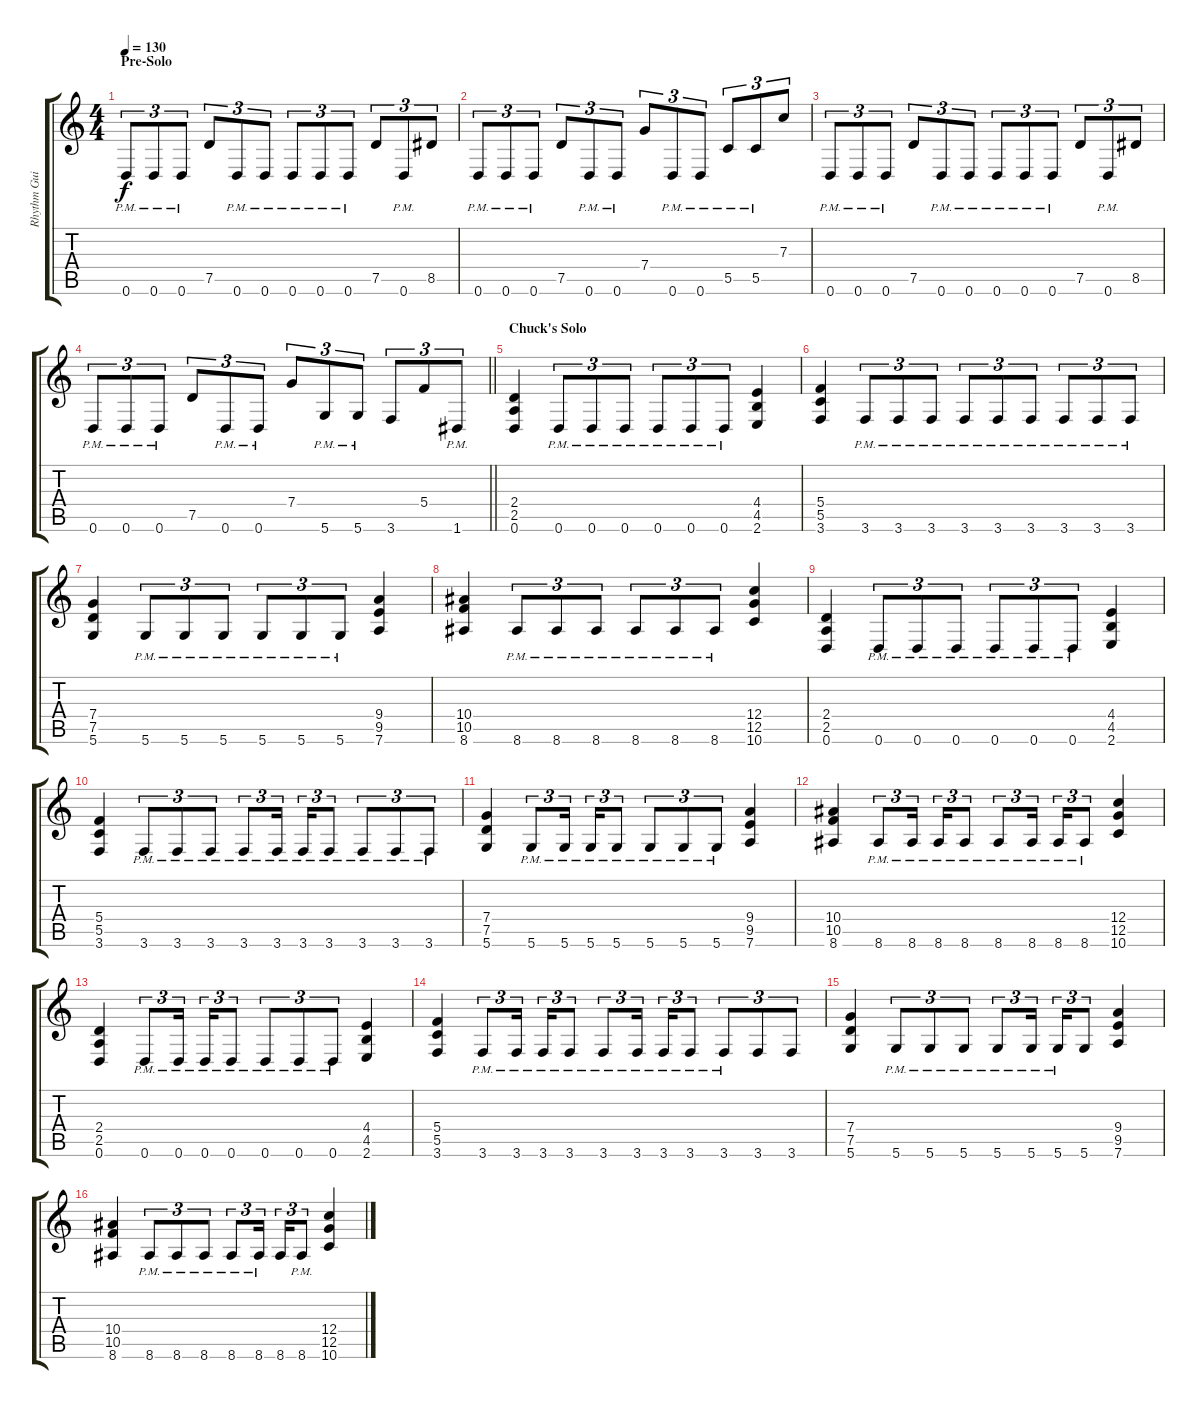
\track ("Rhythm Guitar 2 (Andy LaRocque)" "Rhythm Gui") {instrument distortionguitar}
\staff {score tabs}
\tuning (D4 A3 F3 C3 G2 D2) {hide}
\ts (4 4)
\section ("" "Pre-Solo")
\tempo 130
\clef g2
\ks c
0.6{pm}.8{tu (3 2) dy f} 0.6{pm}.8{tu (3 2)} 0.6{pm}.8{tu (3 2)} 7.5.8{tu (3 2)} 0.6{pm}.8{tu (3 2)} 0.6{pm}.8{tu (3 2)} 0.6{pm}.8{tu (3 2)} 0.6{pm}.8{tu (3 2)} 0.6{pm}.8{tu (3 2)} 7.5.8{tu (3 2)} 0.6{pm}.8{tu (3 2)} 8.5.8{tu (3 2)} |
0.6{pm}.8{tu (3 2)} 0.6{pm}.8{tu (3 2)} 0.6{pm}.8{tu (3 2)} 7.5.8{tu (3 2)} 0.6{pm}.8{tu (3 2)} 0.6{pm}.8{tu (3 2)} 7.4.8{tu (3 2)} 0.6{pm}.8{tu (3 2)} 0.6{pm}.8{tu (3 2)} 5.5{pm}.8{tu (3 2)} 5.5{pm}.8{tu (3 2)} 7.3.8{tu (3 2)} |
0.6{pm}.8{tu (3 2)} 0.6{pm}.8{tu (3 2)} 0.6{pm}.8{tu (3 2)} 7.5.8{tu (3 2)} 0.6{pm}.8{tu (3 2)} 0.6{pm}.8{tu (3 2)} 0.6{pm}.8{tu (3 2)} 0.6{pm}.8{tu (3 2)} 0.6{pm}.8{tu (3 2)} 7.5.8{tu (3 2)} 0.6{pm}.8{tu (3 2)} 8.5.8{tu (3 2)} |
\barLineRight lightlight
0.6{pm}.8{tu (3 2)} 0.6{pm}.8{tu (3 2)} 0.6{pm}.8{tu (3 2)} 7.5.8{tu (3 2)} 0.6{pm}.8{tu (3 2)} 0.6{pm}.8{tu (3 2)} 7.4.8{tu (3 2)} 5.6{pm}.8{tu (3 2)} 5.6{pm}.8{tu (3 2)} 3.6.8{tu (3 2)} 5.4.8{tu (3 2)} 1.6{pm}.8{tu (3 2)} |
\section ("" "Chuck's Solo")
(2.4 2.5 0.6).4 0.6{pm}.8{tu (3 2)} 0.6{pm}.8{tu (3 2)} 0.6{pm}.8{tu (3 2)} 0.6{pm}.8{tu (3 2)} 0.6{pm}.8{tu (3 2)} 0.6{pm}.8{tu (3 2)} (4.4 4.5 2.6).4 |
(5.4 5.5 3.6).4 3.6{pm}.8{tu (3 2)} 3.6{pm}.8{tu (3 2)} 3.6{pm}.8{tu (3 2)} 3.6{pm}.8{tu (3 2)} 3.6{pm}.8{tu (3 2)} 3.6{pm}.8{tu (3 2)} 3.6{pm}.8{tu (3 2)} 3.6{pm}.8{tu (3 2)} 3.6{pm}.8{tu (3 2)} |
(7.4 7.5 5.6).4 5.6{pm}.8{tu (3 2)} 5.6{pm}.8{tu (3 2)} 5.6{pm}.8{tu (3 2)} 5.6{pm}.8{tu (3 2)} 5.6{pm}.8{tu (3 2)} 5.6{pm}.8{tu (3 2)} (9.4 9.5 7.6).4 |
(10.4 10.5 8.6).4 8.6{pm}.8{tu (3 2)} 8.6{pm}.8{tu (3 2)} 8.6{pm}.8{tu (3 2)} 8.6{pm}.8{tu (3 2)} 8.6{pm}.8{tu (3 2)} 8.6{pm}.8{tu (3 2)} (12.4 12.5 10.6).4 |
(2.4 2.5 0.6).4 0.6{pm}.8{tu (3 2)} 0.6{pm}.8{tu (3 2)} 0.6{pm}.8{tu (3 2)} 0.6{pm}.8{tu (3 2)} 0.6{pm}.8{tu (3 2)} 0.6{pm}.8{tu (3 2)} (4.4 4.5 2.6).4 |
(5.4 5.5 3.6).4 3.6{pm}.8{tu (3 2)} 3.6{pm}.8{tu (3 2)} 3.6{pm}.8{tu (3 2)} 3.6{pm}.8{tu (3 2)} 3.6{pm}.16{tu (3 2) beam splitsecondary} 3.6{pm}.16{tu (3 2)} 3.6{pm}.8{tu (3 2)} 3.6{pm}.8{tu (3 2)} 3.6{pm}.8{tu (3 2)} 3.6{pm}.8{tu (3 2)} |
(7.4 7.5 5.6).4 5.6{pm}.8{tu (3 2)} 5.6{pm}.16{tu (3 2) beam splitsecondary} 5.6{pm}.16{tu (3 2)} 5.6{pm}.8{tu (3 2)} 5.6{pm}.8{tu (3 2)} 5.6{pm}.8{tu (3 2)} 5.6{pm}.8{tu (3 2)} (9.4 9.5 7.6).4 |
(10.4 10.5 8.6).4 8.6{pm}.8{tu (3 2)} 8.6{pm}.16{tu (3 2) beam splitsecondary} 8.6{pm}.16{tu (3 2)} 8.6{pm}.8{tu (3 2)} 8.6{pm}.8{tu (3 2)} 8.6{pm}.16{tu (3 2) beam splitsecondary} 8.6{pm}.16{tu (3 2)} 8.6{pm}.8{tu (3 2)} (12.4 12.5 10.6).4 |
(2.4 2.5 0.6).4 0.6{pm}.8{tu (3 2)} 0.6{pm}.16{tu (3 2) beam splitsecondary} 0.6{pm}.16{tu (3 2)} 0.6{pm}.8{tu (3 2)} 0.6{pm}.8{tu (3 2)} 0.6{pm}.8{tu (3 2)} 0.6{pm}.8{tu (3 2)} (4.4 4.5 2.6).4 |
(5.4 5.5 3.6).4 3.6{pm}.8{tu (3 2)} 3.6{pm}.16{tu (3 2) beam splitsecondary} 3.6{pm}.16{tu (3 2)} 3.6{pm}.8{tu (3 2)} 3.6{pm}.8{tu (3 2)} 3.6{pm}.16{tu (3 2) beam splitsecondary} 3.6{pm}.16{tu (3 2)} 3.6{pm}.8{tu (3 2)} 3.6{pm}.8{tu (3 2)} 3.6.8{tu (3 2)} 3.6.8{tu (3 2)} |
(7.4 7.5 5.6).4 5.6{pm}.8{tu (3 2)} 5.6{pm}.8{tu (3 2)} 5.6{pm}.8{tu (3 2)} 5.6{pm}.8{tu (3 2)} 5.6{pm}.16{tu (3 2) beam splitsecondary} 5.6{pm}.16{tu (3 2)} 5.6.8{tu (3 2)} (9.4 9.5 7.6).4 |
(10.4 10.5 8.6).4 8.6{pm}.8{tu (3 2)} 8.6{pm}.8{tu (3 2)} 8.6{pm}.8{tu (3 2)} 8.6{pm}.8{tu (3 2)} 8.6{pm}.16{tu (3 2) beam splitsecondary} 8.6.16{tu (3 2)} 8.6{pm}.8{tu (3 2)} (12.4 12.5 10.6).4
